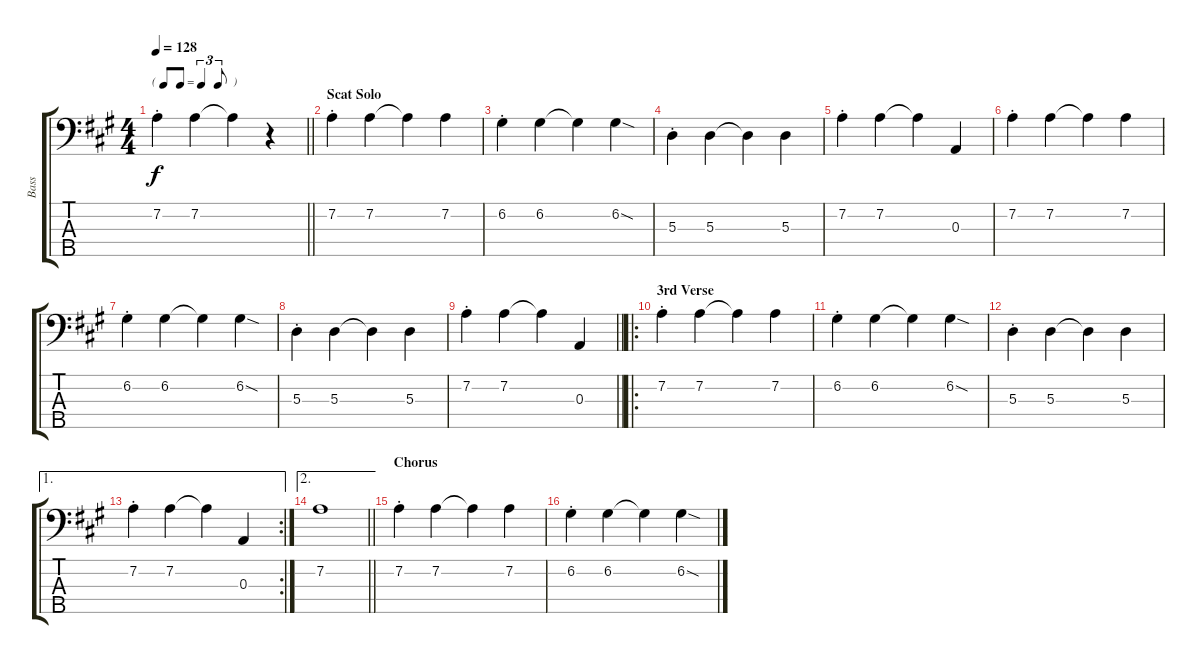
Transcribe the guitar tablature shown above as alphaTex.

\track ("Bass" "Bass") {instrument electricbassfinger}
\staff {score tabs}
\tuning (G2 D2 A1 E1 B0) {hide}
\ts (4 4)
\tf triplet8th
\tempo 128
\clef f4
\barLineRight lightlight
\ks a
7.2{st}.4{dy f} 7.2.4 7.2{t}.4 r.4 |
\section ("" "Scat Solo")
7.2{st}.4 7.2.4 7.2{t}.4 7.2.4 |
6.2{st}.4 6.2.4 6.2{t}.4 6.2{sod}.4 |
5.3{st}.4 5.3.4 5.3{t}.4 5.3.4 |
7.2{st}.4 7.2.4 7.2{t}.4 0.3.4 |
7.2{st}.4 7.2.4 7.2{t}.4 7.2.4 |
6.2{st}.4 6.2.4 6.2{t}.4 6.2{sod}.4 |
5.3{st}.4 5.3.4 5.3{t}.4 5.3.4 |
\barLineRight lightlight
7.2{st}.4 7.2.4 7.2{t}.4 0.3.4 |
\ro
\section ("" "3rd Verse")
7.2{st}.4 7.2.4 7.2{t}.4 7.2.4 |
6.2{st}.4 6.2.4 6.2{t}.4 6.2{sod}.4 |
5.3{st}.4 5.3.4 5.3{t}.4 5.3.4 |
\ae 1
\rc 2
7.2{st}.4 7.2.4 7.2{t}.4 0.3.4 |
\ae 2
\barLineRight lightlight
7.2.1 |
\section ("" "Chorus")
7.2{st}.4 7.2.4 7.2{t}.4 7.2.4 |
6.2{st}.4 6.2.4 6.2{t}.4 6.2{sod}.4
